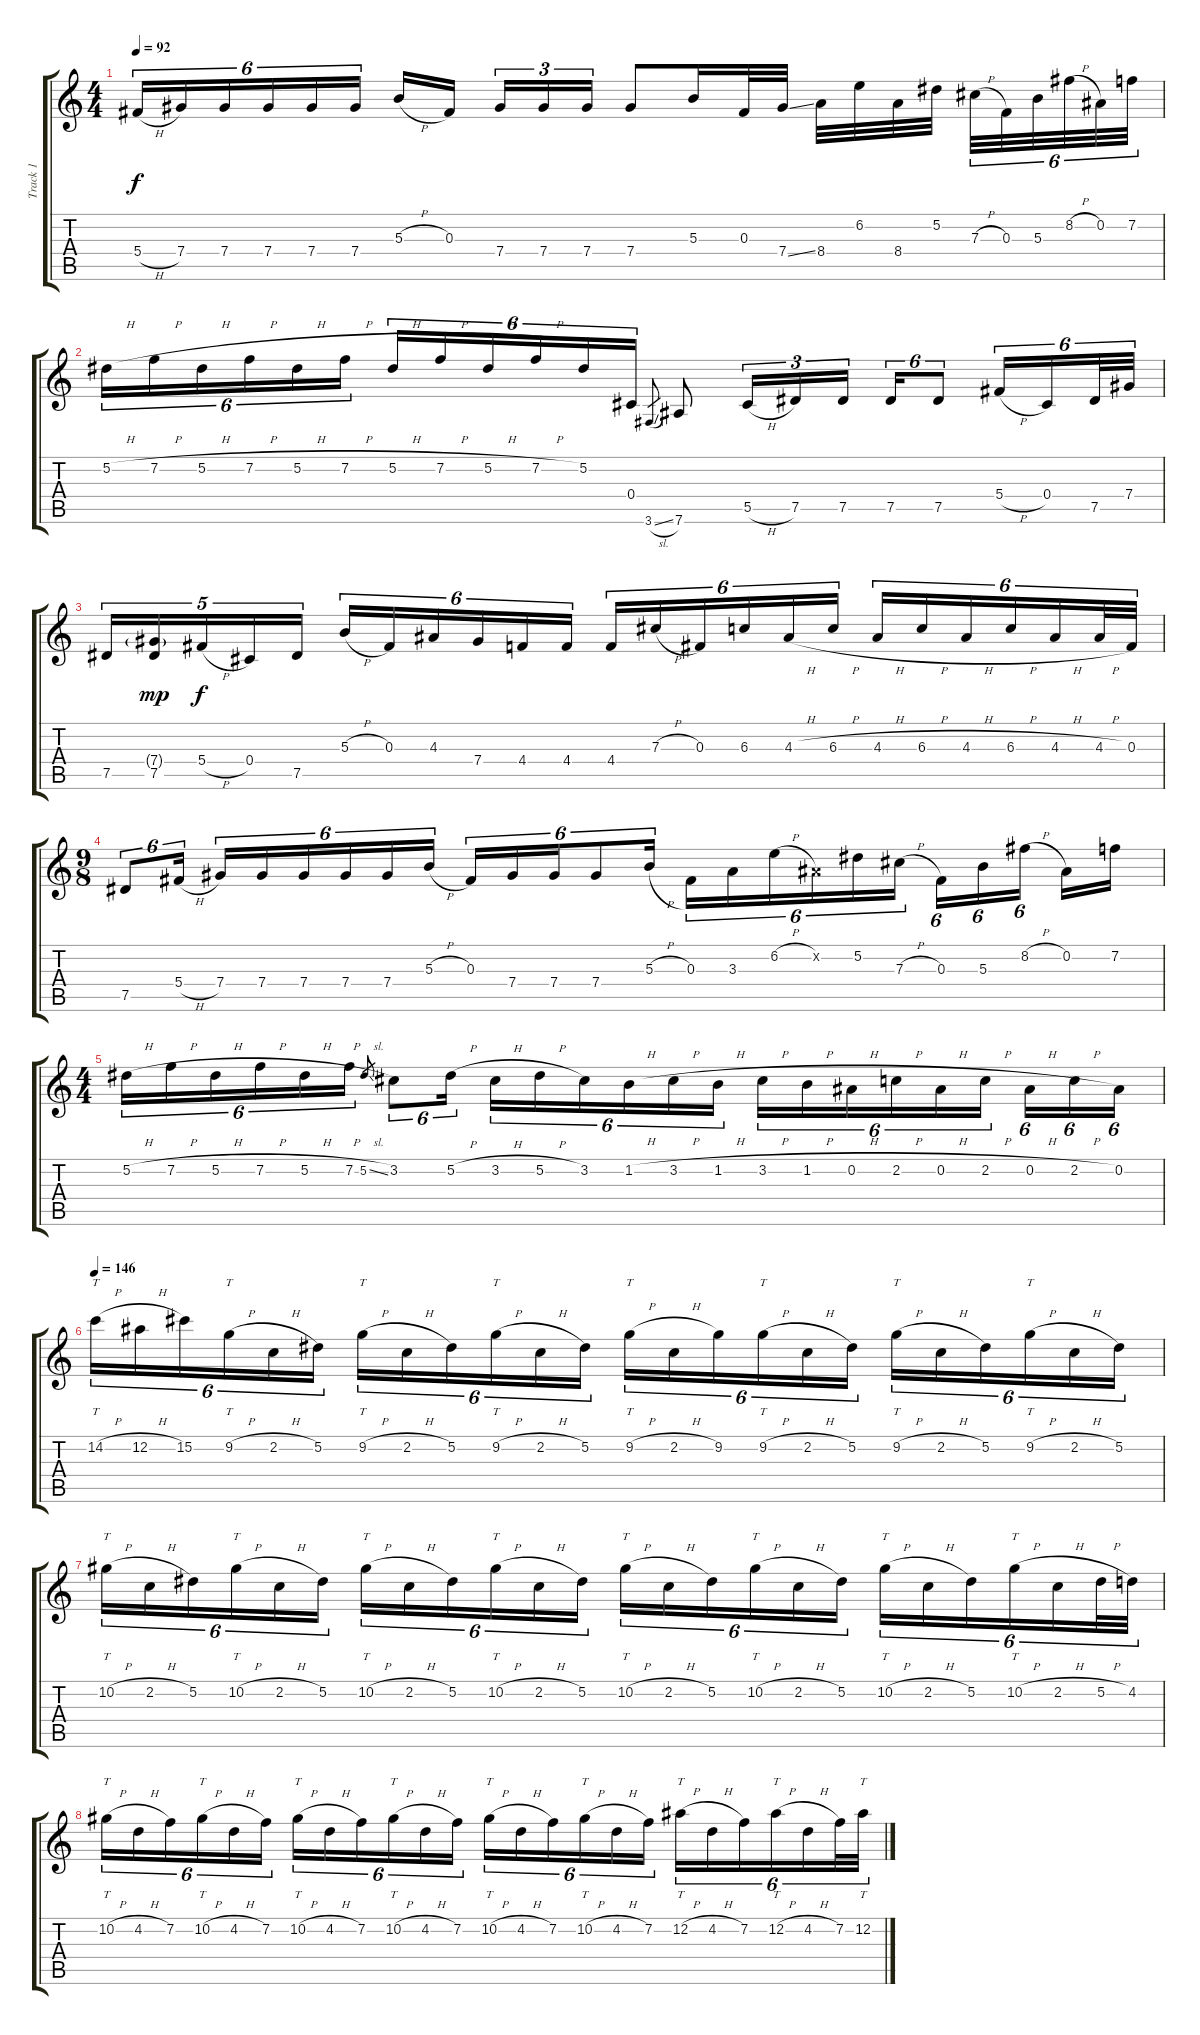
\track ("Track 1" "Track 1") {instrument distortionguitar}
\staff {score tabs}
\tuning (Eb4 Bb3 Gb3 Db3 Ab2 Eb2) {hide}
\ts (4 4)
\tempo 92
\clef g2
\ks c
5.4{h}.16{tu (6 4) dy f} 7.4.16{tu (6 4)} 7.4.16{tu (6 4)} 7.4.16{tu (6 4)} 7.4.16{tu (6 4)} 7.4.16{tu (6 4)} 5.3{h}.16 0.3.16 7.4.16{tu (3 2)} 7.4.16{tu (3 2)} 7.4.16{tu (3 2)} 7.4.8 5.3.16 0.3.32 7.4{ss}.32 8.4.32 6.2.32 8.4.32 5.2.32 7.3{h}.32{tu (6 4)} 0.3.32{tu (6 4)} 5.3.32{tu (6 4)} 8.2{h}.32{tu (6 4)} 0.2.32{tu (6 4)} 7.2.32{tu (6 4)} |
5.2{h}.16{tu (6 4)} 7.2{h}.16{tu (6 4)} 5.2{h}.16{tu (6 4)} 7.2{h}.16{tu (6 4)} 5.2{h}.16{tu (6 4)} 7.2{h}.16{tu (6 4)} 5.2{h}.16{tu (6 4)} 7.2{h}.16{tu (6 4)} 5.2{h}.16{tu (6 4)} 7.2{h}.16{tu (6 4)} 5.2.16{tu (6 4)} 0.4.16{tu (6 4)} 3.6{sl}.8{gr} 7.6.8 5.5{h}.16{tu (3 2)} 7.5.16{tu (3 2)} 7.5.16{tu (3 2)} 7.5.16{tu (6 4)} 7.5.8{tu (6 4)} 5.4{h}.16{tu (6 4)} 0.4.16{tu (6 4)} 7.5.32{tu (6 4)} 7.4.32{tu (6 4)} |
7.5.16{tu (5 4)} (7.4{g} 7.5).16{tu (5 4) dy mp} 5.4{h}.16{tu (5 4) dy f} 0.4.16{tu (5 4)} 7.5.16{tu (5 4)} 5.3{h}.16{tu (6 4)} 0.3.16{tu (6 4)} 4.3.16{tu (6 4)} 7.4.16{tu (6 4)} 4.4.16{tu (6 4)} 4.4.16{tu (6 4)} 4.4.16{tu (6 4)} 7.3{h}.16{tu (6 4)} 0.3.16{tu (6 4)} 6.3.16{tu (6 4)} 4.3{h}.16{tu (6 4)} 6.3{h}.16{tu (6 4)} 4.3{h}.16{tu (6 4)} 6.3{h}.16{tu (6 4)} 4.3{h}.16{tu (6 4)} 6.3{h}.16{tu (6 4)} 4.3{h}.16{tu (6 4)} 4.3{h}.32{tu (6 4)} 0.3.32{tu (6 4)} |
\ts (9 8)
7.5.8{tu (6 4)} 5.4{h}.16{tu (6 4)} 7.4.16{tu (6 4)} 7.4.16{tu (6 4)} 7.4.16{tu (6 4)} 7.4.16{tu (6 4)} 7.4.16{tu (6 4)} 5.3{h}.16{tu (6 4)} 0.3.16{tu (6 4)} 7.4.16{tu (6 4)} 7.4.16{tu (6 4)} 7.4.8{tu (6 4)} 5.3{h}.16{tu (6 4)} 0.3.16{tu (6 4)} 3.3.16{tu (6 4)} 6.2{h}.16{tu (6 4)} 0.2{x}.16{tu (6 4)} 5.2.16{tu (6 4)} 7.3{h}.16{tu (6 4)} 0.3.16{tu (6 4)} 5.3.16{tu (6 4)} 8.2{h}.16{tu (6 4)} 0.2.16 7.2.16 |
\ts (4 4)
5.2{h}.16{tu (6 4)} 7.2{h}.16{tu (6 4)} 5.2{h}.16{tu (6 4)} 7.2{h}.16{tu (6 4)} 5.2{h}.16{tu (6 4)} 7.2{h}.16{tu (6 4)} 5.2{sl}.8{gr} 3.2.8{tu (6 4)} 5.2{h}.16{tu (6 4)} 3.2{h}.16{tu (6 4)} 5.2{h}.16{tu (6 4)} 3.2.16{tu (6 4)} 1.2{h}.16{tu (6 4)} 3.2{h}.16{tu (6 4)} 1.2{h}.16{tu (6 4)} 3.2{h}.16{tu (6 4)} 1.2{h}.16{tu (6 4)} 0.2{h}.16{tu (6 4)} 2.2{h}.16{tu (6 4)} 0.2{h}.16{tu (6 4)} 2.2{h}.16{tu (6 4)} 0.2{h}.16{tu (6 4)} 2.2{h}.16{tu (6 4)} 0.2.16{tu (6 4)} |
\tempo 146
14.2{h}.16{tt tu (6 4)} 12.2{h}.16{tu (6 4)} 15.2.16{tu (6 4)} 9.2{h}.16{tt tu (6 4)} 2.2{h}.16{tu (6 4)} 5.2.16{tu (6 4)} 9.2{h}.16{tt tu (6 4)} 2.2{h}.16{tu (6 4)} 5.2.16{tu (6 4)} 9.2{h}.16{tt tu (6 4)} 2.2{h}.16{tu (6 4)} 5.2.16{tu (6 4)} 9.2{h}.16{tt tu (6 4)} 2.2{h}.16{tu (6 4)} 9.2.16{tu (6 4)} 9.2{h}.16{tt tu (6 4)} 2.2{h}.16{tu (6 4)} 5.2.16{tu (6 4)} 9.2{h}.16{tt tu (6 4)} 2.2{h}.16{tu (6 4)} 5.2.16{tu (6 4)} 9.2{h}.16{tt tu (6 4)} 2.2{h}.16{tu (6 4)} 5.2.16{tu (6 4)} |
10.2{h}.16{tt tu (6 4)} 2.2{h}.16{tu (6 4)} 5.2.16{tu (6 4)} 10.2{h}.16{tt tu (6 4)} 2.2{h}.16{tu (6 4)} 5.2.16{tu (6 4)} 10.2{h}.16{tt tu (6 4)} 2.2{h}.16{tu (6 4)} 5.2.16{tu (6 4)} 10.2{h}.16{tt tu (6 4)} 2.2{h}.16{tu (6 4)} 5.2.16{tu (6 4)} 10.2{h}.16{tt tu (6 4)} 2.2{h}.16{tu (6 4)} 5.2.16{tu (6 4)} 10.2{h}.16{tt tu (6 4)} 2.2{h}.16{tu (6 4)} 5.2.16{tu (6 4)} 10.2{h}.16{tt tu (6 4)} 2.2{h}.16{tu (6 4)} 5.2.16{tu (6 4)} 10.2{h}.16{tt tu (6 4)} 2.2{h}.16{tu (6 4)} 5.2{h}.32{tu (6 4)} 4.2.32{tu (6 4)} |
10.2{h}.16{tt tu (6 4)} 4.2{h}.16{tu (6 4)} 7.2.16{tu (6 4)} 10.2{h}.16{tt tu (6 4)} 4.2{h}.16{tu (6 4)} 7.2.16{tu (6 4)} 10.2{h}.16{tt tu (6 4)} 4.2{h}.16{tu (6 4)} 7.2.16{tu (6 4)} 10.2{h}.16{tt tu (6 4)} 4.2{h}.16{tu (6 4)} 7.2.16{tu (6 4)} 10.2{h}.16{tt tu (6 4)} 4.2{h}.16{tu (6 4)} 7.2.16{tu (6 4)} 10.2{h}.16{tt tu (6 4)} 4.2{h}.16{tu (6 4)} 7.2.16{tu (6 4)} 12.2{h}.16{tt tu (6 4)} 4.2{h}.16{tu (6 4)} 7.2.16{tu (6 4)} 12.2{h}.16{tt tu (6 4)} 4.2{h}.16{tu (6 4)} 7.2.32{tu (6 4)} 12.2{h}.32{tt tu (6 4)}
